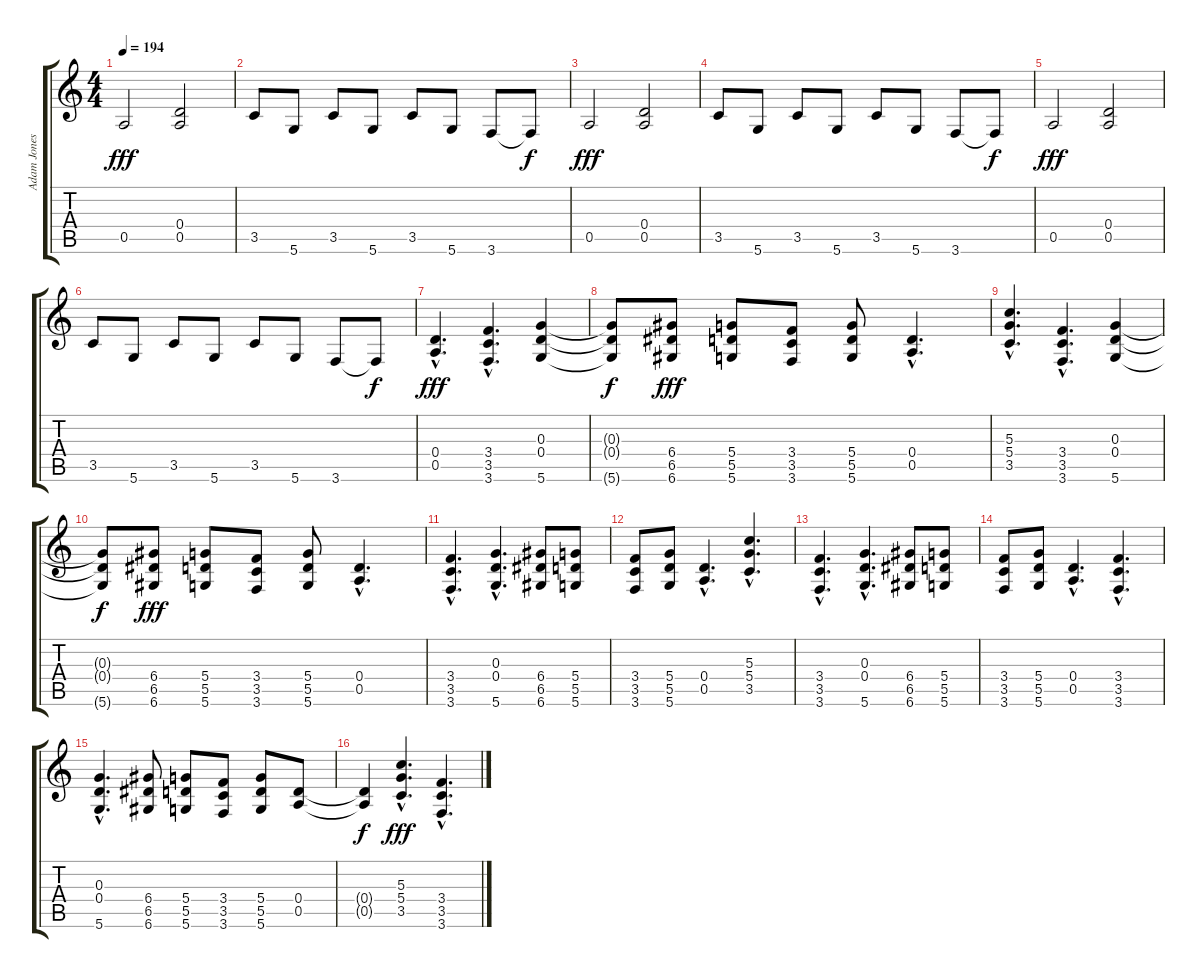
\track ("Adam Jones" "Adam Jones") {instrument distortionguitar}
\staff {score tabs}
\tuning (E4 B3 G3 D3 A2 D2) {hide}
\ts (4 4)
\tempo 194
\clef g2
\ks c
0.5.2{dy fff} (0.4 0.5).2 |
3.5.8 5.6.8 3.5.8 5.6.8 3.5.8 5.6.8 3.6.8 3.6{t}.8{dy f} |
0.5.2{dy fff} (0.4 0.5).2 |
3.5.8 5.6.8 3.5.8 5.6.8 3.5.8 5.6.8 3.6.8 3.6{t}.8{dy f} |
0.5.2{dy fff} (0.4 0.5).2 |
3.5.8 5.6.8 3.5.8 5.6.8 3.5.8 5.6.8 3.6.8 3.6{t}.8{dy f} |
(0.4{hac} 0.5{hac}).4{d dy fff} (3.4{hac} 3.5{hac} 3.6{hac}).4{d} (0.3 0.4 5.6).4 |
(0.3{t} 0.4{t} 5.6{t}).8{dy f} (6.4 6.5 6.6).8{dy fff} (5.4 5.5 5.6).8 (3.4 3.5 3.6).8 (5.4 5.5 5.6).8 (0.4{hac} 0.5{hac}).4{d} |
(5.3{hac} 5.4{hac} 3.5{hac}).4{d} (3.4{hac} 3.5{hac} 3.6{hac}).4{d} (0.3 0.4 5.6).4 |
(0.3{t} 0.4{t} 5.6{t}).8{dy f} (6.4 6.5 6.6).8{dy fff} (5.4 5.5 5.6).8 (3.4 3.5 3.6).8 (5.4 5.5 5.6).8 (0.4{hac} 0.5{hac}).4{d} |
(3.4{hac} 3.5{hac} 3.6{hac}).4{d} (0.3{hac} 0.4{hac} 5.6{hac}).4{d} (6.4 6.5 6.6).8 (5.4 5.5 5.6).8 |
(3.4 3.5 3.6).8 (5.4 5.5 5.6).8 (0.4{hac} 0.5{hac}).4{d} (5.3{hac} 5.4{hac} 3.5{hac}).4{d} |
(3.4{hac} 3.5{hac} 3.6{hac}).4{d} (0.3{hac} 0.4{hac} 5.6{hac}).4{d} (6.4 6.5 6.6).8 (5.4 5.5 5.6).8 |
(3.4 3.5 3.6).8 (5.4 5.5 5.6).8 (0.4{hac} 0.5{hac}).4{d} (3.4{hac} 3.5{hac} 3.6{hac}).4{d} |
(0.3{hac} 0.4{hac} 5.6{hac}).4{d} (6.4 6.5 6.6).8 (5.4 5.5 5.6).8 (3.4 3.5 3.6).8 (5.4 5.5 5.6).8 (0.4 0.5).8 |
(0.4{t} 0.5{t}).4{dy f} (5.3{hac} 5.4{hac} 3.5{hac}).4{d dy fff} (3.4{hac} 3.5{hac} 3.6{hac}).4{d}
